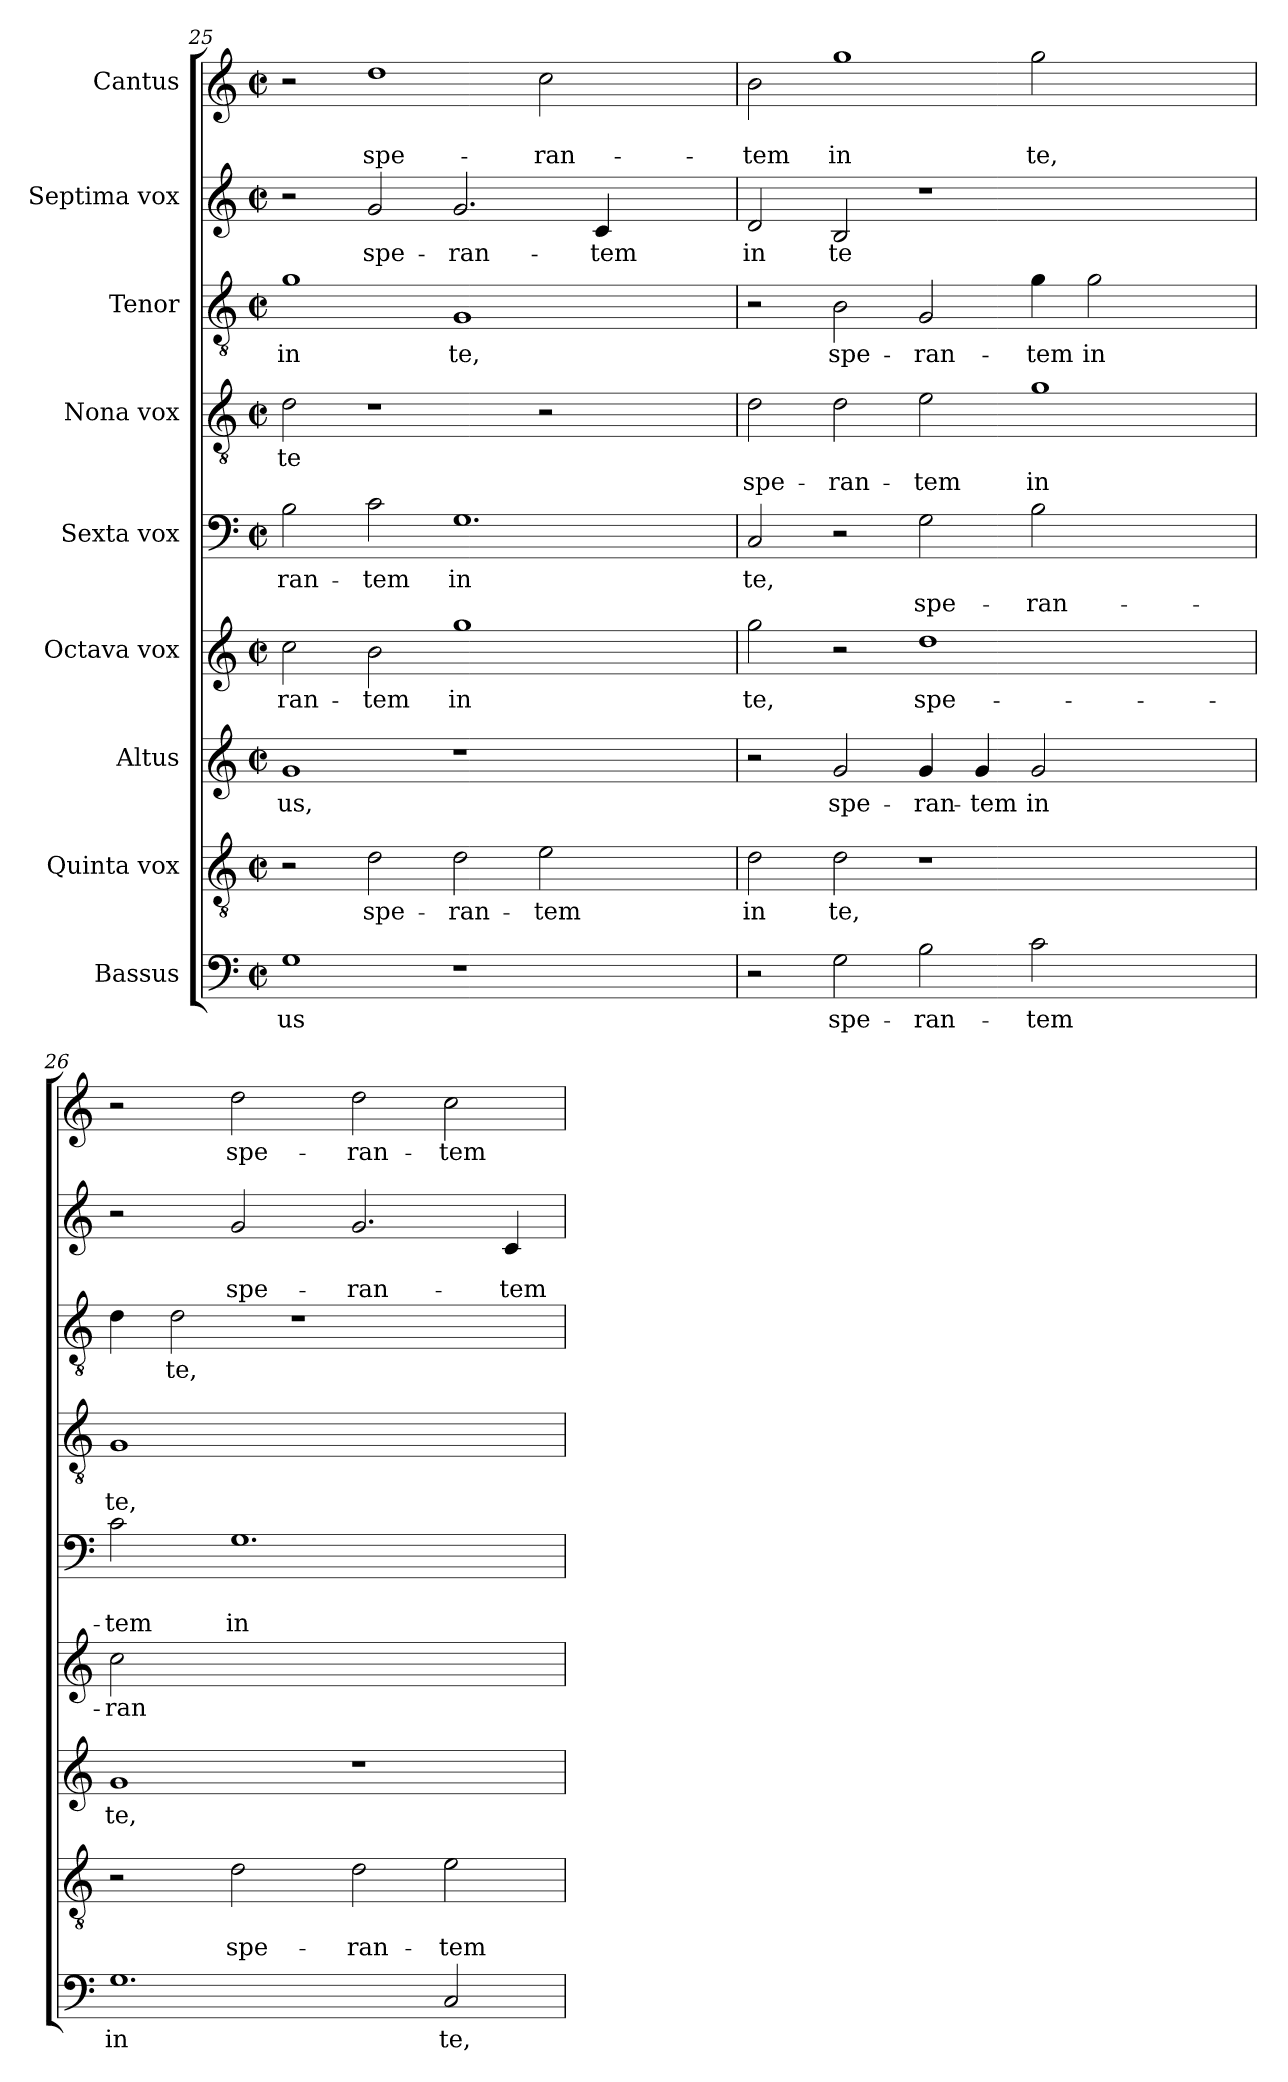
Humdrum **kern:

**kern	**text	**kern	**text	**text	**kern	**text	**kern	**text	**kern	**text	**text	**kern	**text	**text	**kern	**text	**kern	**text	**text	**kern	**text	**text
*part9	*part9	*part8	*part8	*part8	*part7	*part7	*part6	*part6	*part5	*part5	*part5	*part4	*part4	*part4	*part3	*part3	*part2	*part2	*part2	*part1	*part1	*part1
*staff9	*staff9	*staff8	*staff8	*staff8	*staff7	*staff7	*staff6	*staff6	*staff5	*staff5	*staff5	*staff4	*staff4	*staff4	*staff3	*staff3	*staff2	*staff2	*staff2	*staff1	*staff1	*staff1
*I"Bassus	*	*I"Quinta vox	*	*	*I"Altus	*	*I"Octava vox	*	*I"Sexta vox	*	*	*I"Nona vox	*	*	*I"Tenor	*	*I"Septima vox	*	*	*I"Cantus	*	*
*clefF4	*	*clefGv2	*	*	*clefG2	*	*clefG2	*	*clefF4	*	*	*clefGv2	*	*	*clefGv2	*	*clefG2	*	*	*clefG2	*	*
*k[]	*	*k[]	*	*	*k[]	*	*k[]	*	*k[]	*	*	*k[]	*	*	*k[]	*	*k[]	*	*	*k[]	*	*
*C:	*	*C:	*	*	*C:	*	*C:	*	*C:	*	*	*C:	*	*	*C:	*	*C:	*	*	*C:	*	*
*M4/2	*	*M4/2	*	*	*M4/2	*	*M4/2	*	*M4/2	*	*	*M4/2	*	*	*M4/2	*	*M4/2	*	*	*M4/2	*	*
*met(c|)	*	*met(c|)	*	*	*met(c|)	*	*met(c|)	*	*met(c|)	*	*	*met(c|)	*	*	*met(c|)	*	*met(c|)	*	*	*met(c|)	*	*
=25A	=25A	=25A	=25A	=25A	=25A	=25A	=25A	=25A	=25A	=25A	=25A	=25A	=25A	=25A	=25A	=25A	=25A	=25A	=25A	=25A	=25A	=25A
!	!LO:LY:b	!	!	!	!	!LO:LY:b	!	!LO:LY:b	!	!LO:LY:b	!	!	!LO:LY:b	!	!	!LO:LY:b	!	!	!	!	!	!
*	*	*	*	*	*	*	*	*	*	*	*	*^	*	*	*	*	*	*	*	*	*	*
1G	-us	2r	.	.	1g	-us,	2cc	-ran-	2B	-ran-	.	2d	2ryy	te	.	1g	in	2r	.	.	2r	.	.
!	!	!	!LO:LY:b	!	!	!	!	!LO:LY:b	!	!LO:LY:b	!	!	!	!	!	!	!	!	!LO:LY:b	!	!	!	!LO:LY:b
.	.	2d	spe-	.	.	.	2b	-tem	2c	-tem	.	1r	0ryy	.	.	.	.	2g	spe-	.	1dd	.	spe-
!	!	!	!LO:LY:b	!	!	!	!	!LO:LY:b	!	!LO:LY:b	!	!	!	!	!	!	!LO:LY:b	!	!LO:LY:b	!	!	!	!
1r	.	2d	-ran-	.	1r	.	1gg	in	1.G	in	.	.	.	.	.	1G	te,	2.g	-ran-	.	.	.	.
!	!	!	!LO:LY:b	!	!	!	!	!	!	!	!	!	!	!	!	!	!	!	!	!	!	!	!LO:LY:b
.	.	2e	-tem	.	.	.	.	.	.	.	.	2r	.	.	.	.	.	.	.	.	2cc	.	-ran-
!	!	!	!	!	!	!	!	!	!	!	!	!	!	!	!	!	!	!	!LO:LY:b	!	!	!	!
.	.	.	.	.	.	.	.	.	.	.	.	.	.	.	.	.	.	4c	-tem	.	.	.	.
2ryy	.	2ryy	.	.	2ryy	.	2ryy	.	.	.	.	2ryy	.	.	.	2ryy	.	2ryy	.	.	2ryy	.	.
=25B	=25B	=25B	=25B	=25B	=25B	=25B	=25B	=25B	=25B	=25B	=25B	=25B	=25B	=25B	=25B	=25B	=25B	=25B	=25B	=25B	=25B	=25B	=25B
!	!	!	!LO:LY:b	!	!	!	!	!LO:LY:b	!	!LO:LY:b	!	!	!	!	!LO:LY:b	!	!	!	!LO:LY:b	!	!	!	!LO:LY:b
2r	.	2d	in	.	2r	.	2gg	te,	2C	te,	.	2d	1ryy	.	spe-	2r	.	2d	in	.	2b	.	-tem
!	!LO:LY:b	!	!LO:LY:b	!	!	!LO:LY:b	!	!	!	!	!	!	!	!	!LO:LY:b	!	!LO:LY:b	!	!LO:LY:b	!	!	!	!LO:LY:b
2G	spe-	2d	te,	.	2g	spe-	2r	.	2r	.	.	2d	.	.	-ran-	2B	spe-	2B	te	.	1gg	.	in
!	!LO:LY:b	!	!	!	!	!LO:LY:b	!	!LO:LY:b	!	!	!LO:LY:b	!	!	!	!LO:LY:b	!	!LO:LY:b	!	!	!	!	!	!
2B	-ran-	1r	.	.	4g	-ran-	1dd	spe-	2G	.	spe-	2e	1.ryy	.	-tem	2G	-ran-	1r	.	.	.	.	.
!	!	!	!	!	!	!LO:LY:b	!	!	!	!	!	!	!	!	!	!	!	!	!	!	!	!	!
.	.	.	.	.	4g	-tem	.	.	.	.	.	.	.	.	.	.	.	.	.	.	.	.	.
!	!LO:LY:b	!	!	!	!	!LO:LY:b	!	!	!	!	!LO:LY:b	!	!	!	!LO:LY:b	!	!LO:LY:b	!	!	!	!	!	!LO:LY:b
2c	-tem	.	.	.	2g	in	.	.	2B	.	-ran-	1g	.	.	in	4g	-tem	.	.	.	2gg	.	te,
!	!	!	!	!	!	!	!	!	!	!	!	!	!	!	!	!	!LO:LY:b	!	!	!	!	!	!
.	.	.	.	.	.	.	.	.	.	.	.	.	.	.	.	2g	in	.	.	.	.	.	.
2ryy	.	2ryy	.	.	2ryy	.	2ryy	.	2ryy	.	.	.	.	.	.	.	.	2ryy	.	.	2ryy	.	.
.	.	.	.	.	.	.	.	.	.	.	.	.	.	.	.	4ryy	.	.	.	.	.	.	.
!!LO:LB:g=z
=26	=26	=26	=26	=26	=26	=26	=26	=26	=26	=26	=26	=26	=26	=26	=26	=26	=26	=26	=26	=26	=26	=26	=26
!	!LO:LY:b	!	!	!	!	!LO:LY:b	!	!LO:LY:b	!	!	!LO:LY:b	!	!	!	!LO:LY:b	!	!	!	!	!	!	!	!
1.G	in	2r	.	.	1g	te,	2cc	-ran-	2c	.	-tem	1G	1ryy	.	te,	4d	.	2r	.	.	2r	.	.
!	!	!	!	!	!	!	!	!	!	!	!	!	!	!	!	!	!LO:LY:b	!	!	!	!	!	!
.	.	.	.	.	.	.	.	.	.	.	.	.	.	.	.	2d	te,	.	.	.	.	.	.
!	!	!	!	!LO:LY:b	!	!	!	!	!	!	!LO:LY:b	!	!	!	!	!	!	!	!	!LO:LY:b	!	!LO:LY:b	!
.	.	2d	.	spe-	.	.	1.ryy	.	1.G	.	in	.	.	.	.	.	.	2g	.	spe-	2dd	spe-	.
.	.	.	.	.	.	.	.	.	.	.	.	.	.	.	.	1r	.	.	.	.	.	.	.
!	!	!	!	!LO:LY:b	!	!	!	!	!	!	!	!	!	!	!	!	!	!	!	!LO:LY:b	!	!LO:LY:b	!
.	.	2d	.	-ran-	1r	.	.	.	.	.	.	1ryy	1ryy	.	.	.	.	2.g	.	-ran-	2dd	-ran-	.
!	!LO:LY:b	!	!	!LO:LY:b	!	!	!	!	!	!	!	!	!	!	!	!	!	!	!	!	!	!LO:LY:b	!
2C	te,	2e	.	-tem	.	.	.	.	.	.	.	.	.	.	.	.	.	.	.	.	2cc	-tem	.
!	!	!	!	!	!	!	!	!	!	!	!	!	!	!	!	!	!	!	!	!LO:LY:b	!	!	!
.	.	.	.	.	.	.	.	.	.	.	.	.	.	.	.	4ryy	.	4c	.	-tem	.	.	.
*	*	*	*	*	*	*	*	*	*	*	*	*v	*v	*	*	*	*	*	*	*	*	*	*
=	=	=	=	=	=	=	=	=	=	=	=	=	=	=	=	=	=	=	=	=	=	=
*-	*-	*-	*-	*-	*-	*-	*-	*-	*-	*-	*-	*-	*-	*-	*-	*-	*-	*-	*-	*-	*-	*-
